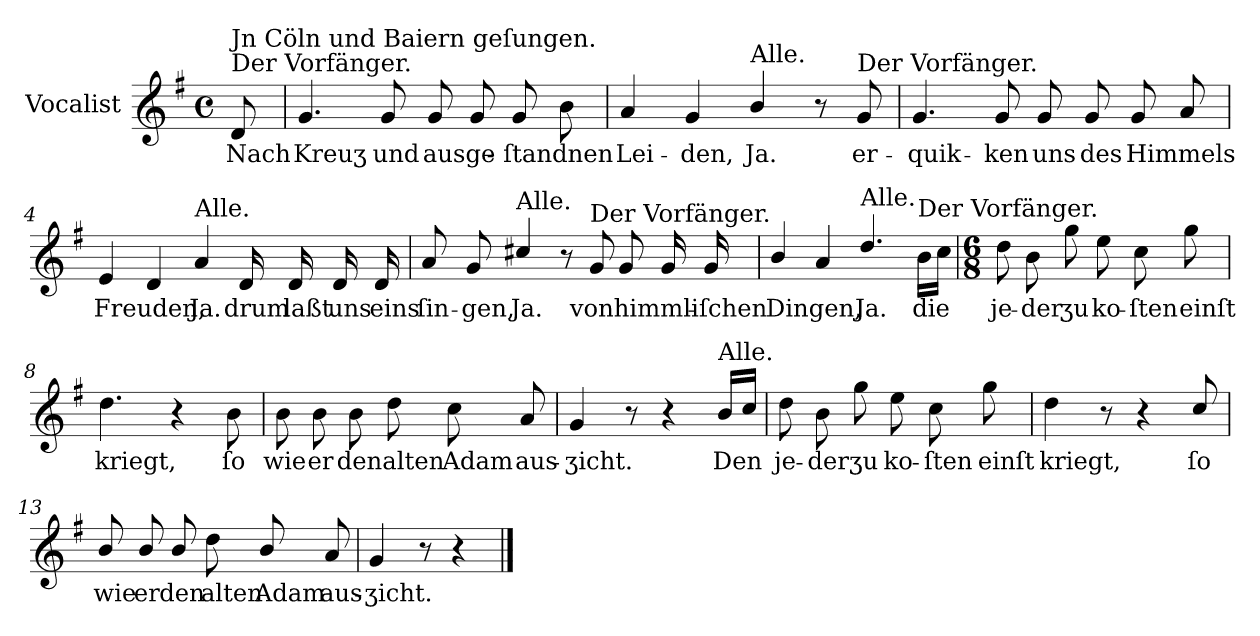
**kern	**text
*part1	*part1
*staff1	*staff1
*I"Vocalist	*
*k[f#]	*
*G:	*
*M4/4	*
*met(c)	*
=	=
!LO:TX:a:t=Der Vorfänger.	!
!LO:TX:a:t=Jn Cöln und Baiern geſungen.	!
8d	Nach
=1	=1
4.g	Kreuʒ
8g	und
8g	ausge-
8g	.
8g	-ſtandnen
8b	.
=2	=2
4a	Lei-
4g	-den,
!LO:TX:a:t=Alle.	!
4b/	Ja.
8r	.
!LO:TX:a:t=Der Vorfänger.	!
8g	er-
=3	=3
4.g	-quik-
8g	-ken
8g	uns
8g	des
8g	Himmels
8a	.
=4	=4
4e	Freuden,
4d	.
!LO:TX:a:t=Alle.	!
4a	Ja.
16d	drum
16d	laßt
16d	uns
16d	eins
=5	=5
8a	ſin-
8g	-gen,
!LO:TX:a:t=Alle.	!
4cc#X/	Ja.
8r	.
!LO:TX:a:t=Der Vorfänger.	!
8g	von
8g	himmli-
16g	.
16g	-ſchen
=6	=6
4b/	Dingen,
4a	.
!LO:TX:a:t=Alle.	!
4.dd/	Ja.
!LO:TX:a:t=Der Vorfänger.	!
16bLL	die
16ccJJ	.
=7	=7
*M6/8	*
8dd	je-
8b	-der
8gg	ʒu
8ee	ko-
8cc	-ſten
8gg	einſt
=8	=8
4.dd	kriegt,
4r	.
8b	ſo
=9	=9
8b	wie
8b	er
8b	den
8dd	alten
8cc	Adam
8a	aus-
=10	=10
4g	-ʒicht.
8r	.
4r	.
!LO:TX:a:t=Alle.	!
16b/LL	Den
16ccJJ	.
=11	=11
8dd	je-
8b	-der
8gg	ʒu
8ee	ko-
8cc	-ſten
8gg	einſt
=12	=12
4dd	kriegt,
8r	.
4r	.
8cc/	ſo
=13	=13
8b/	wie
8b/	er
8b/	den
8dd	alten
8b/	Adam
8a	aus-
=14	=14
4g	-ʒicht.
8r	.
4r	.
==	==
*-	*-
